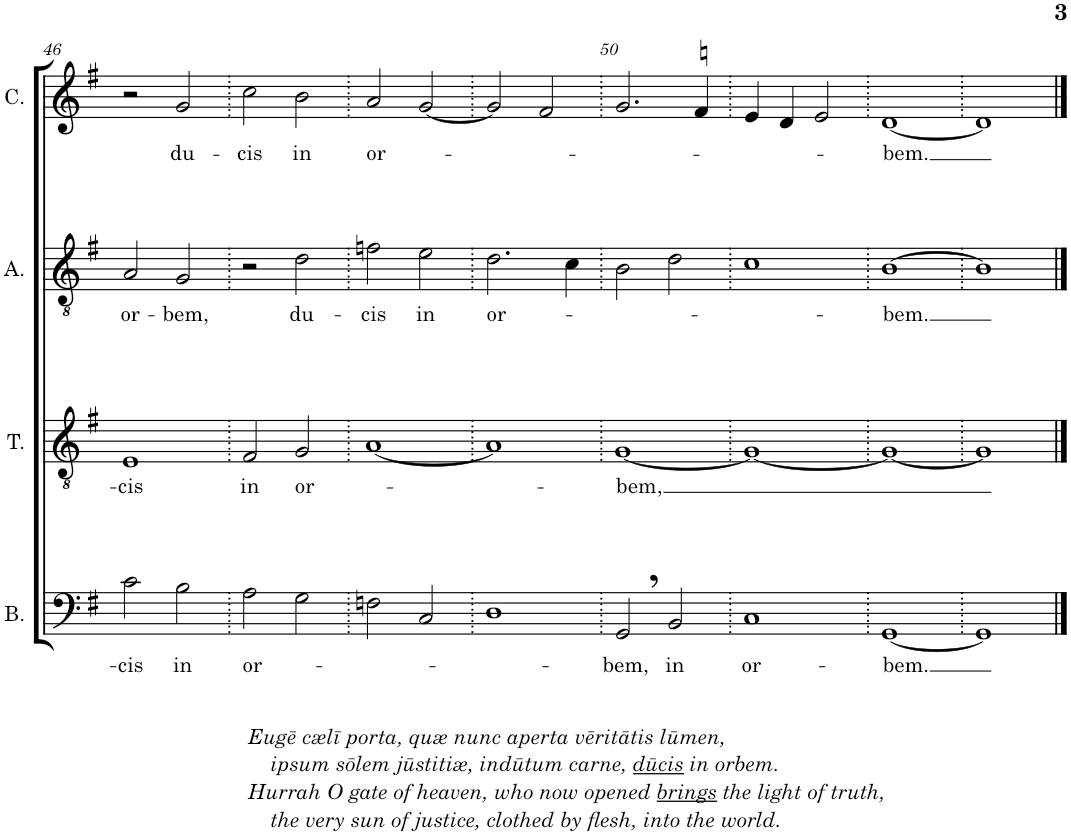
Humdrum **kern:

**kern	**text	**kern	**text	**kern	**text	**kern	**text
*part4	*part4	*part3	*part3	*part2	*part2	*part1	*part1
*staff4	*staff4	*staff3	*staff3	*staff2	*staff2	*staff1	*staff1
*I"BASSUS	*	*I"TENOR	*	*I"ALTUS	*	*I"CANTUS	*
*I'B.	*	*I'T.	*	*I'A.	*	*I'C.	*
!!LO:PB:g=z
*clefF4	*	*clefGv2	*	*clefGv2	*	*clefG2	*
*k[f#]	*	*k[f#]	*	*k[f#]	*	*k[f#]	*
*M2/2	*	*M2/2	*	*M2/2	*	*M2/2	*
*met(c|)	*	*met(c|)	*	*met(c|)	*	*met(c|)	*
=46	=46	=46	=46	=46	=46	=46	=46
!LO:TX:b:i:t=Eugē cælī porta, quæ nunc aperta vēritātis lūmen,	!	!	!	!	!	!	!
!LO:TX:b:t=ipsum sōlem jūstitiæ, indūtum carne,	!	!	!	!	!	!	!
!LO:TX:b:t=dūcis	!	!	!	!	!	!	!
!LO:TX:b:t=in orbem.	!	!	!	!	!	!	!
!LO:TX:b:t=Hurrah O gate of heaven, who now opened	!	!	!	!	!	!	!
!LO:TX:b:t=brings	!	!	!	!	!	!	!
!LO:TX:b:t=the light of truth,	!	!	!	!	!	!	!
!LO:TX:b:t=the very sun of justice, clothed by flesh, into the world.	!	!	!	!	!	!	!
!	!LO:LY:b	!	!LO:LY:b	!	!LO:LY:b	!	!
2c\	-cis	1E	-cis	2A/	or-	2r	.
!	!LO:LY:b	!	!	!	!LO:LY:b	!	!LO:LY:b
2B\	in	.	.	2G/	-bem,	2g/	du-
=47.	=47.	=47.	=47.	=47.	=47.	=47.	=47.
!	!LO:LY:b	!	!LO:LY:b	!	!	!	!LO:LY:b
2A\	or-	2F#/	in	2r	.	2cc\	-cis
!	!	!	!LO:LY:b	!	!LO:LY:b	!	!LO:LY:b
2G\	.	2G/	or-	2d\	du-	2b\	in
=48.	=48.	=48.	=48.	=48.	=48.	=48.	=48.
!	!	!	!	!	!LO:LY:b	!	!LO:LY:b
2Fn\	.	[1A	.	2fn\	-cis	2a/	or-
!	!	!	!	!	!LO:LY:b	!	!
2C/	.	.	.	2e\	in	[2g/	.
=49.	=49.	=49.	=49.	=49.	=49.	=49.	=49.
!	!	!	!	!	!LO:LY:b	!	!
1D	.	1A]	.	2.d\	or-	2g/]	.
.	.	.	.	.	.	2f#/	.
.	.	.	.	4c\	.	.	.
=50.	=50.	=50.	=50.	=50.	=50.	=50.	=50.
!	!LO:LY:b	!	!LO:LY:b	!	!	!	!
2GG,/	-bem,	[1G	-bem,	2B\	.	2.g/	.
!	!LO:LY:b	!	!	!	!	!	!
2BB/	in	.	.	2d\	.	.	.
.	.	.	.	.	.	4fn/	.
=51.	=51.	=51.	=51.	=51.	=51.	=51.	=51.
!	!LO:LY:b	!	!	!	!	!	!
1C	or-	1G_	.	1c	.	4e/	.
.	.	.	.	.	.	4d/	.
.	.	.	.	.	.	2e/	.
=52.	=52.	=52.	=52.	=52.	=52.	=52.	=52.
!	!LO:LY:b	!	!	!	!LO:LY:b	!	!LO:LY:b
[1GG	-bem.	1G_	.	[1B	-bem.	[1d	-bem.
=53.	=53.	=53.	=53.	=53.	=53.	=53.	=53.
1GG]	.	1G]	.	1B]	.	1d]	.
==	==	==	==	==	==	==	==
*-	*-	*-	*-	*-	*-	*-	*-
